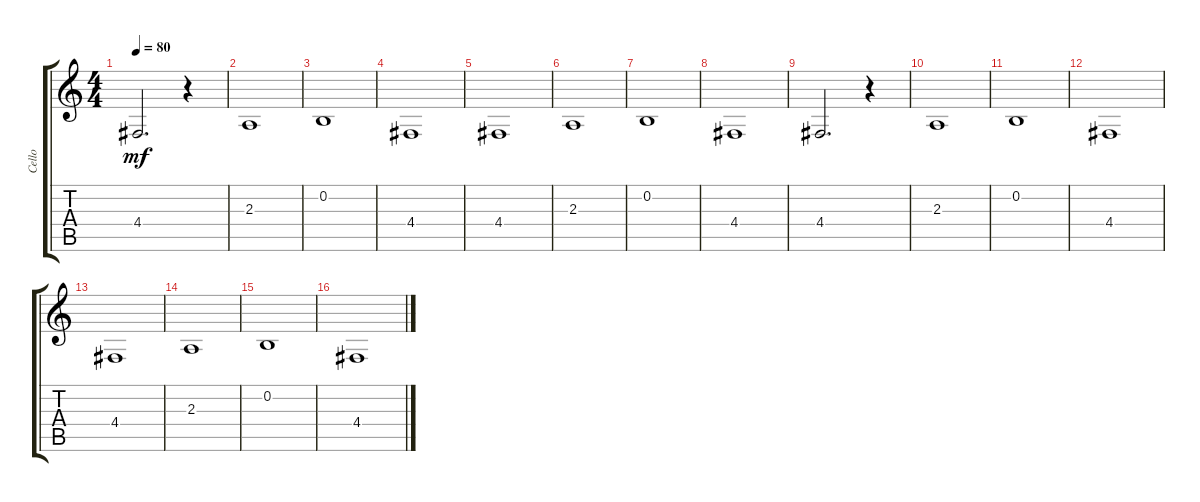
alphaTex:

\track ("Cello" "Cello") {instrument cello}
\staff {score tabs}
\tuning (E4 B3 G3 D3 A2 E2) {hide}
\ts (4 4)
\tempo 80
\clef g2
\ks c
4.4.2{d dy mf} r.4 |
2.3.1 |
0.2.1 |
4.4.1 |
4.4.1 |
2.3.1 |
0.2.1 |
4.4.1 |
4.4.2{d} r.4 |
2.3.1 |
0.2.1 |
4.4.1 |
4.4.1 |
2.3.1 |
0.2.1 |
4.4.1
